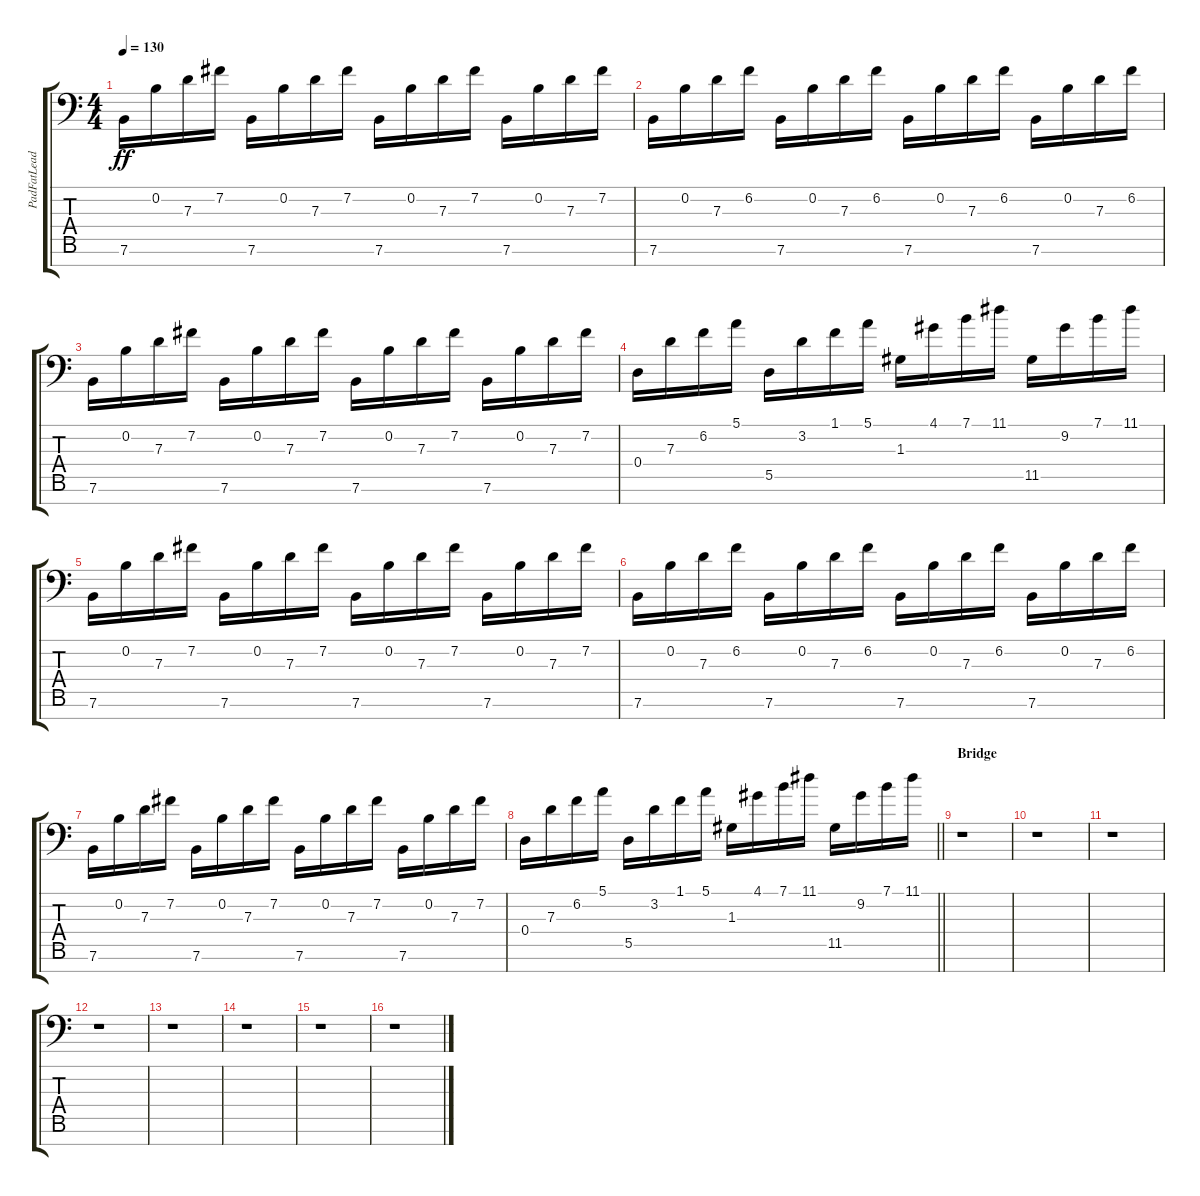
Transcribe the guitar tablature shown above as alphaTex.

\track ("PadFatLead" "PadFatLead") {instrument pad1newage}
\staff {score tabs}
\tuning (E4 B3 G3 D3 A2 E2 C-1) {hide}
\ts (4 4)
\tempo 130
\clef f4
\ks c
7.6.16{dy ff} 0.2.16 7.3.16 7.2.16 7.6.16 0.2.16 7.3.16 7.2.16 7.6.16 0.2.16 7.3.16 7.2.16 7.6.16 0.2.16 7.3.16 7.2.16 |
7.6.16 0.2.16 7.3.16 6.2.16 7.6.16 0.2.16 7.3.16 6.2.16 7.6.16 0.2.16 7.3.16 6.2.16 7.6.16 0.2.16 7.3.16 6.2.16 |
7.6.16 0.2.16 7.3.16 7.2.16 7.6.16 0.2.16 7.3.16 7.2.16 7.6.16 0.2.16 7.3.16 7.2.16 7.6.16 0.2.16 7.3.16 7.2.16 |
0.4.16 7.3.16 6.2.16 5.1.16 5.5.16 3.2.16 1.1.16 5.1.16 1.3.16 4.1.16 7.1.16 11.1.16 11.5.16 9.2.16 7.1.16 11.1.16 |
7.6.16 0.2.16 7.3.16 7.2.16 7.6.16 0.2.16 7.3.16 7.2.16 7.6.16 0.2.16 7.3.16 7.2.16 7.6.16 0.2.16 7.3.16 7.2.16 |
7.6.16 0.2.16 7.3.16 6.2.16 7.6.16 0.2.16 7.3.16 6.2.16 7.6.16 0.2.16 7.3.16 6.2.16 7.6.16 0.2.16 7.3.16 6.2.16 |
7.6.16 0.2.16 7.3.16 7.2.16 7.6.16 0.2.16 7.3.16 7.2.16 7.6.16 0.2.16 7.3.16 7.2.16 7.6.16 0.2.16 7.3.16 7.2.16 |
\barLineRight lightlight
0.4.16 7.3.16 6.2.16 5.1.16 5.5.16 3.2.16 1.1.16 5.1.16 1.3.16 4.1.16 7.1.16 11.1.16 11.5.16 9.2.16 7.1.16 11.1.16 |
\section ("" "Bridge")
r.1 |
r.1 |
r.1 |
r.1 |
r.1 |
r.1 |
r.1 |
r.1
